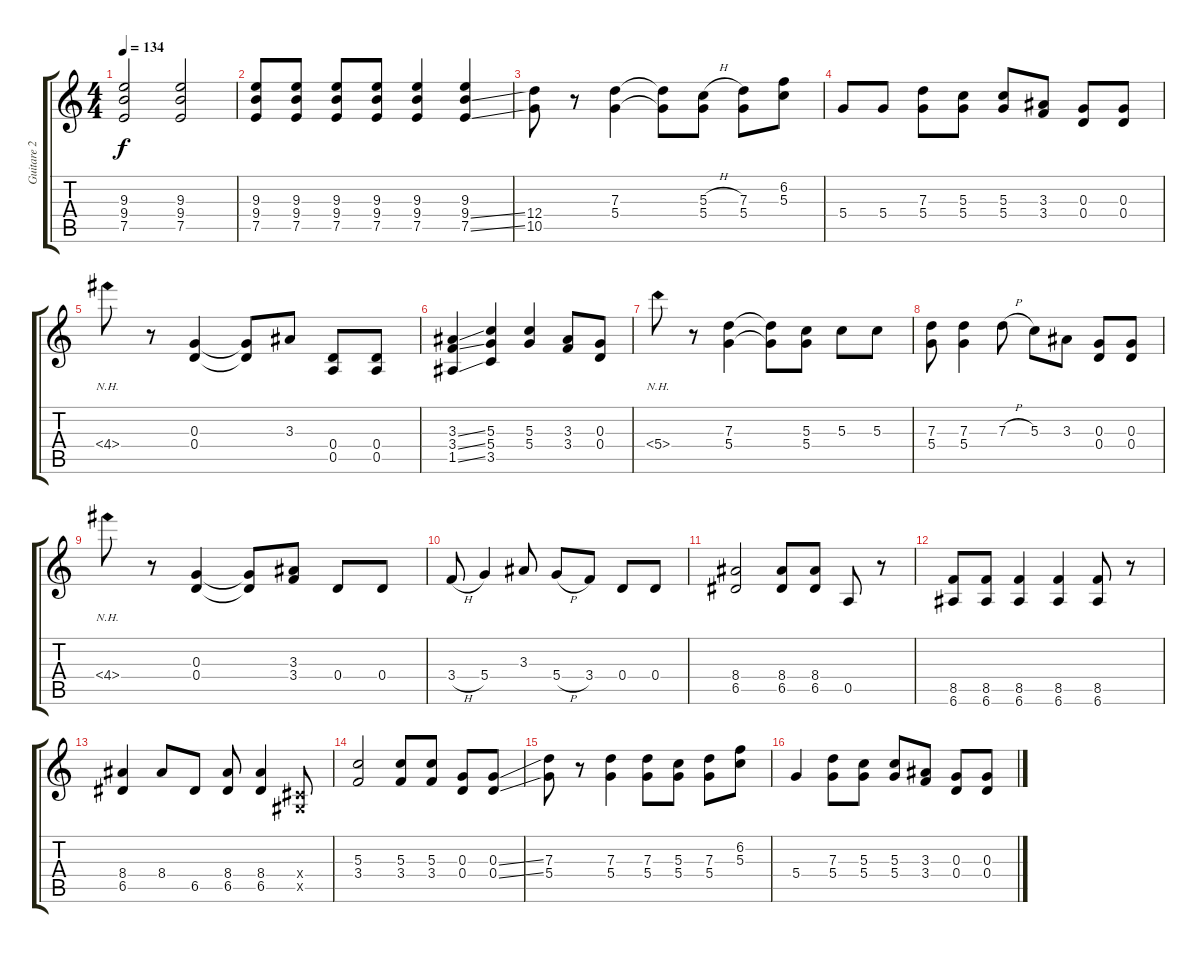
\track ("Guitare 2" "Guitare 2") {instrument distortionguitar}
\staff {score tabs}
\tuning (E4 B3 G3 D3 A2 E2) {hide}
\ts (4 4)
\tempo 134
\clef g2
\ks c
(9.3 9.4 7.5).2{dy f} (9.3 9.4 7.5).2 |
(9.3 9.4 7.5).8 (9.3 9.4 7.5).8 (9.3 9.4 7.5).8 (9.3 9.4 7.5).8 (9.3 9.4 7.5).4 (9.3 9.4{ss} 7.5{ss}).4 |
(12.4 10.5).8 r.8 (7.3 5.4).4 (7.3{t} 5.4{t}).8 (5.3{h} 5.4).8 (7.3 5.4).8 (6.2 5.3).8 |
5.4.8 5.4.8 (7.3 5.4).8 (5.3 5.4).8 (5.3 5.4).8 (3.3 3.4).8 (0.3 0.4).8 (0.3 0.4).8 |
4.4{nh}.8 r.8 (0.3 0.4).4 (0.3{t} 0.4{t}).8 3.3.8 (0.4 0.5).8 (0.4 0.5).8 |
(3.3{ss} 3.4{ss} 1.5{ss}).4 (5.3 5.4 3.5).4 (5.3 5.4).4 (3.3 3.4).8 (0.3 0.4).8 |
5.4{nh}.8 r.8 (7.3 5.4).4 (7.3{t} 5.4{t}).8 (5.3 5.4).8 5.3.8 5.3.8 |
(7.3 5.4).8 (7.3 5.4).4 7.3{h}.8 5.3.8 3.3.8 (0.3 0.4).8 (0.3 0.4).8 |
4.4{nh}.8 r.8 (0.3 0.4).4 (0.3{t} 0.4{t}).8 (3.3 3.4).8 0.4.8 0.4.8 |
3.4{h}.8 5.4.4 3.3.8 5.4{h}.8 3.4.8 0.4.8 0.4.8 |
(8.4 6.5).2 (8.4 6.5).8 (8.4 6.5).8 0.5.8 r.8 |
(8.5 6.6).8 (8.5 6.6).8 (8.5 6.6).4 (8.5 6.6).4 (8.5 6.6).8 r.8 |
(8.4 6.5).4 8.4.8 6.5.8 (8.4 6.5).8 (8.4 6.5).4 (-1.4{x} -1.5{x}).8 |
(5.3 3.4).2 (5.3 3.4).8 (5.3 3.4).8 (0.3 0.4).8 (0.3{ss} 0.4{ss}).8 |
(7.3 5.4).8 r.8 (7.3 5.4).4 (7.3 5.4).8 (5.3 5.4).8 (7.3 5.4).8 (6.2 5.3).8 |
5.4.4 (7.3 5.4).8 (5.3 5.4).8 (5.3 5.4).8 (3.3 3.4).8 (0.3 0.4).8 (0.3 0.4).8
